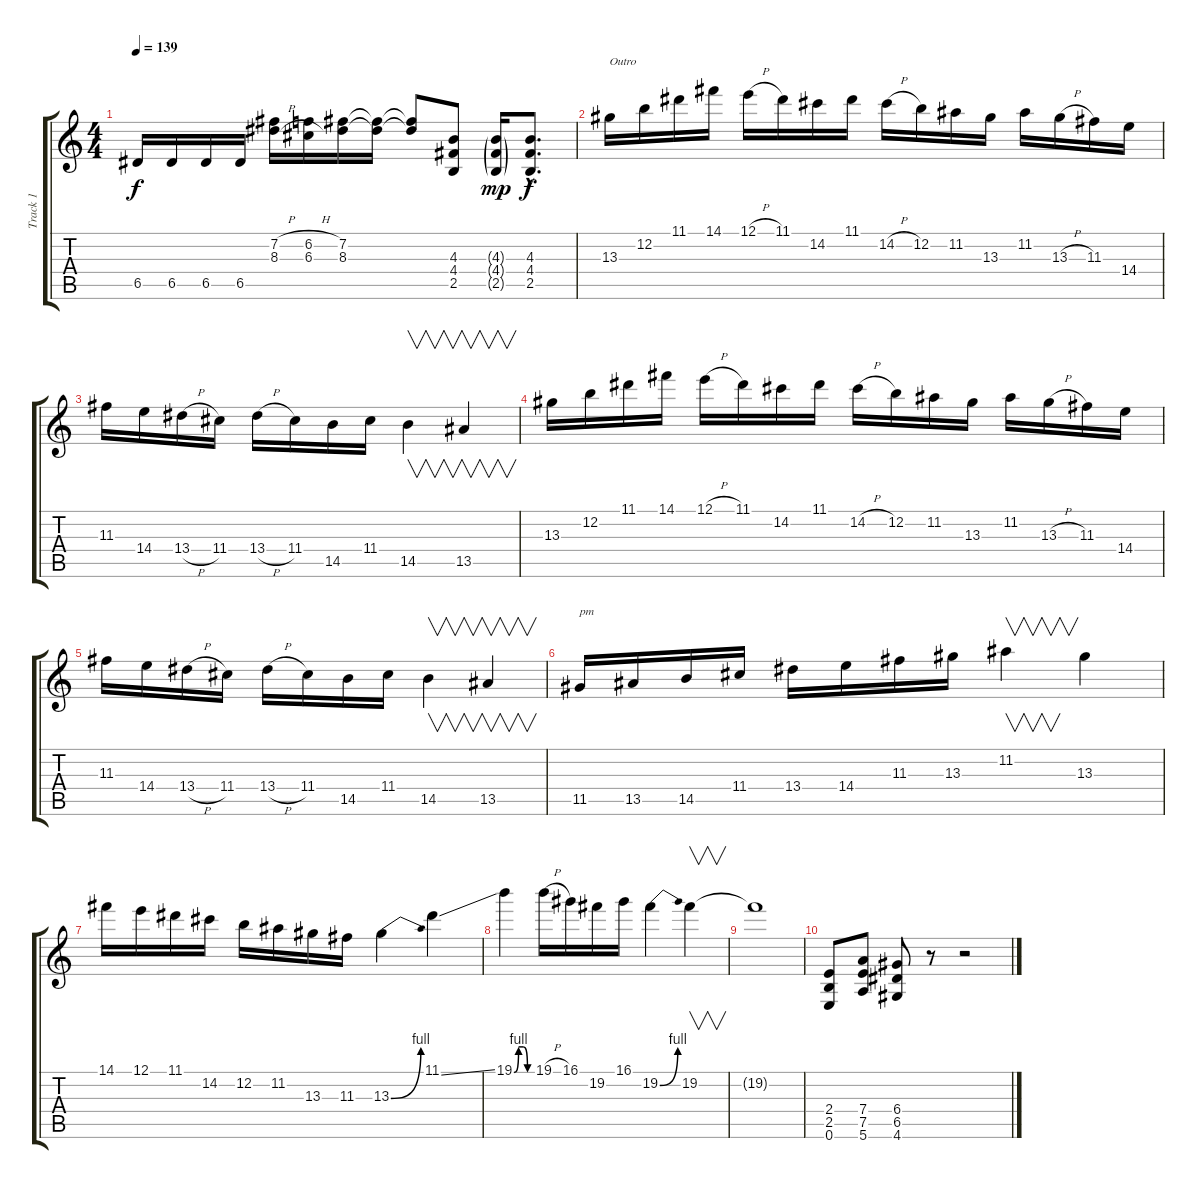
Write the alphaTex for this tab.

\track ("Track 1" "Track 1") {instrument distortionguitar}
\staff {score tabs}
\tuning (E4 B3 G3 D3 A2 E2) {hide}
\ts (4 4)
\tempo 139
\clef g2
\ks c
6.5.16{dy f} 6.5.16 6.5.16 6.5.16 (7.2{h} 8.3{h}).16 (6.2{h} 6.3{h}).16 (7.2 8.3).16 (7.2{t} 8.3{t}).16 (7.2{t} 8.3{t}).8 (4.3 4.4 2.5).8 (4.3{g} 4.4{g} 2.5{g}).16{dy mp} (4.3{hac} 4.4{hac} 2.5{hac}).8{d dy f} |
13.3.16{txt "Outro"} 12.2.16 11.1.16 14.1.16 12.1{h}.16 11.1.16 14.2.16 11.1.16 14.2{h}.16 12.2.16 11.2.16 13.3.16 11.2.16 13.3{h}.16 11.3.16 14.4.16 |
11.3.16 14.4.16 13.4{h}.16 11.4.16 13.4{h}.16 11.4.16 14.5.16 11.4.16 14.5.4{v} 13.5.4{v} |
13.3.16 12.2.16 11.1.16 14.1.16 12.1{h}.16 11.1.16 14.2.16 11.1.16 14.2{h}.16 12.2.16 11.2.16 13.3.16 11.2.16 13.3{h}.16 11.3.16 14.4.16 |
11.3.16 14.4.16 13.4{h}.16 11.4.16 13.4{h}.16 11.4.16 14.5.16 11.4.16 14.5.4{v} 13.5.4{v} |
11.5.16{txt "pm"} 13.5.16 14.5.16 11.4.16 13.4.16 14.4.16 11.3.16 13.3.16 11.2.4{v} 13.3.4 |
14.1.16 12.1.16 11.1.16 14.2.16 12.2.16 11.2.16 13.3.16 11.3.16 13.3{be (bend 0 0 60 4)}.4 11.1{ss}.4 |
19.1{be (custom 0 0 15 4 30 4 45 0 60 0)}.4 19.1{h}.16 16.1.16 19.2.16 16.1.16 19.2{be (bend 0 0 60 4)}.4 19.2.4{v} |
19.2{t}.1 |
(2.4 2.5 0.6).8 (7.4 7.5 5.6).8 (6.4 6.5 4.6).8 r.8 r.2
